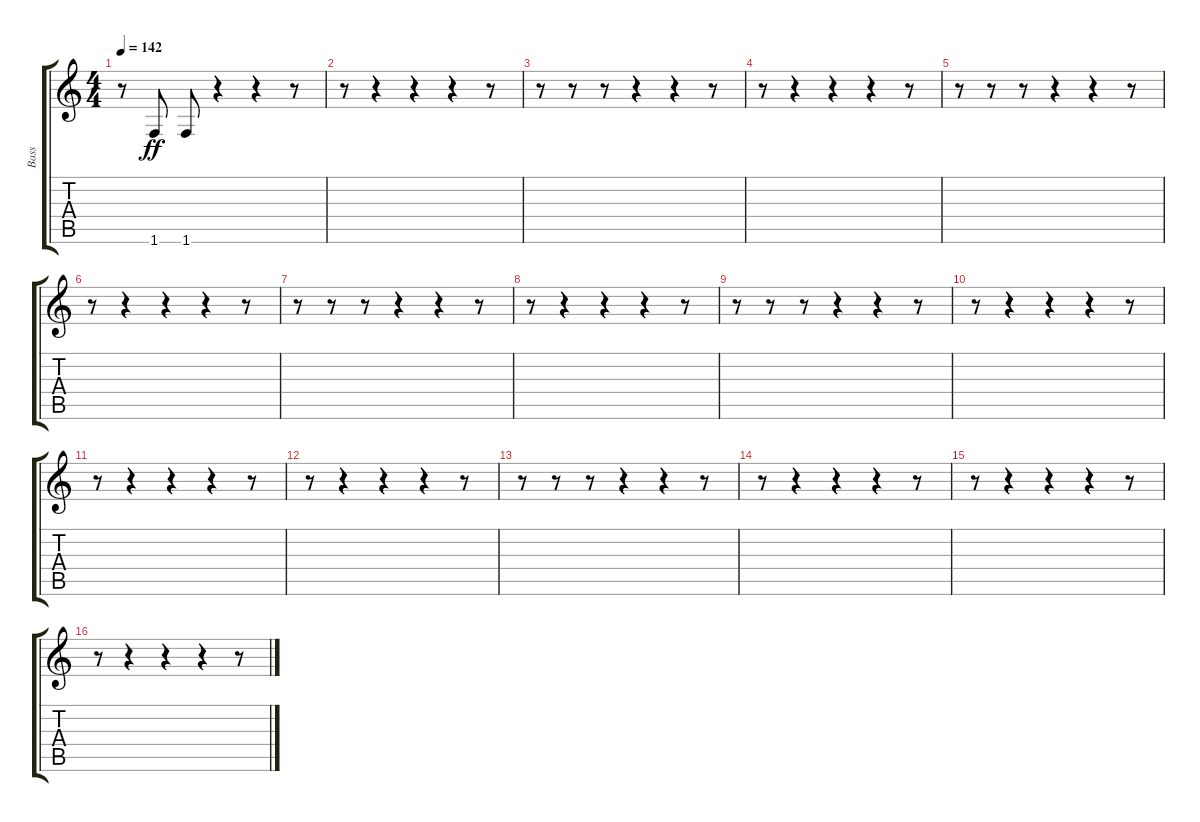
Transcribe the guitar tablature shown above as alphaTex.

\track ("Bass" "Bass") {instrument electricbassfinger}
\staff {score tabs}
\tuning (E4 B3 G3 D3 A2 E2) {hide}
\ts (4 4)
\tempo 142
\clef g2
\ks c
r.8{dy ff} 1.6.8 1.6.8 r.4 r.4 r.8 |
r.8 r.4 r.4 r.4 r.8 |
r.8 r.8 r.8 r.4 r.4 r.8 |
r.8 r.4 r.4 r.4 r.8 |
r.8 r.8 r.8 r.4 r.4 r.8 |
r.8 r.4 r.4 r.4 r.8 |
r.8 r.8 r.8 r.4 r.4 r.8 |
r.8 r.4 r.4 r.4 r.8 |
r.8 r.8 r.8 r.4 r.4 r.8 |
r.8 r.4 r.4 r.4 r.8 |
r.8 r.4 r.4 r.4 r.8 |
r.8 r.4 r.4 r.4 r.8 |
r.8 r.8 r.8 r.4 r.4 r.8 |
r.8 r.4 r.4 r.4 r.8 |
r.8 r.4 r.4 r.4 r.8 |
r.8 r.4 r.4 r.4 r.8
